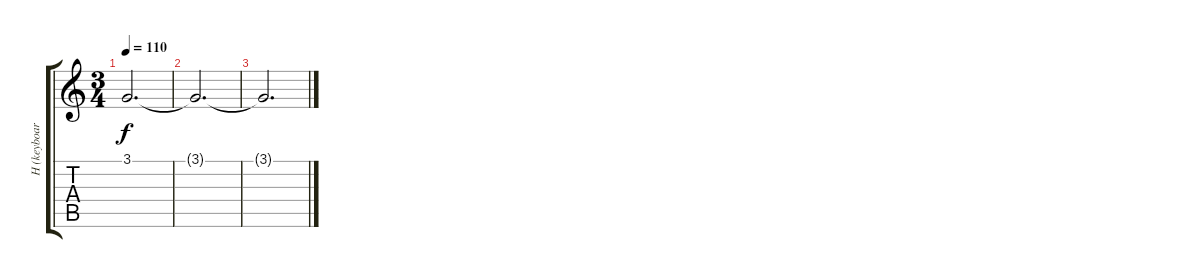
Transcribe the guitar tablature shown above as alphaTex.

\track ("H (keyboards)" "H (keyboar") {instrument frenchhorn}
\staff {score tabs}
\tuning (E4 B3 G3 D3 A2 E2) {hide}
\ts (3 4)
\tempo 110
\clef g2
\ks c
3.1.2{d dy f} |
3.1{t}.2{d} |
3.1{t}.2{d volume 0}
